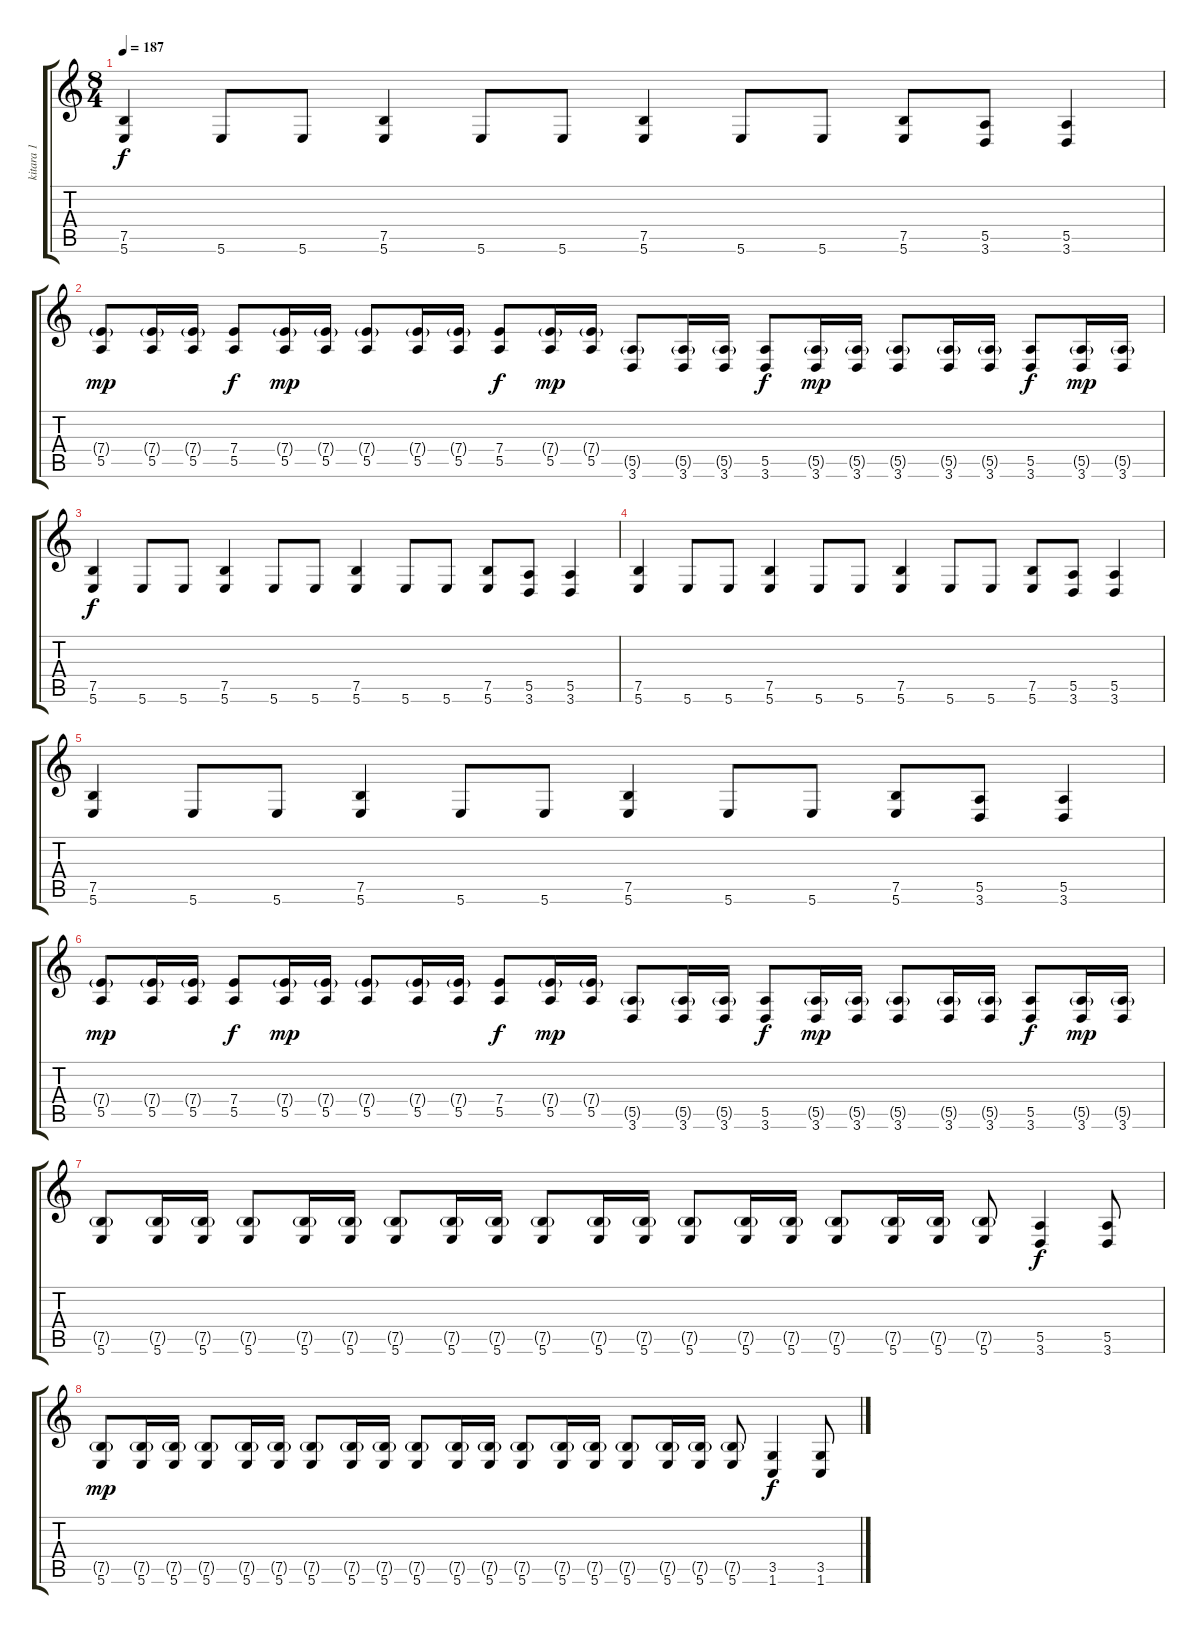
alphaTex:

\track ("kitara 1" "kitara 1") {instrument distortionguitar}
\staff {score tabs}
\tuning (B3 Gb3 D3 A2 E2 B1) {hide}
\ts (8 4)
\tempo 187
\clef g2
\ks c
(7.5 5.6).4{dy f} 5.6.8 5.6.8 (7.5 5.6).4 5.6.8 5.6.8 (7.5 5.6).4 5.6.8 5.6.8 (7.5 5.6).8 (5.5 3.6).8 (5.5 3.6).4 |
(7.4{g} 5.5).8{dy mp} (7.4{g} 5.5).16 (7.4{g} 5.5).16 (7.4 5.5).8{dy f} (7.4{g} 5.5).16{dy mp} (7.4{g} 5.5).16 (7.4{g} 5.5).8 (7.4{g} 5.5).16 (7.4{g} 5.5).16 (7.4 5.5).8{dy f} (7.4{g} 5.5).16{dy mp} (7.4{g} 5.5).16 (5.5{g} 3.6).8 (5.5{g} 3.6).16 (5.5{g} 3.6).16 (5.5 3.6).8{dy f} (5.5{g} 3.6).16{dy mp} (5.5{g} 3.6).16 (5.5{g} 3.6).8 (5.5{g} 3.6).16 (5.5{g} 3.6).16 (5.5 3.6).8{dy f} (5.5{g} 3.6).16{dy mp} (5.5{g} 3.6).16 |
(7.5 5.6).4{dy f} 5.6.8 5.6.8 (7.5 5.6).4 5.6.8 5.6.8 (7.5 5.6).4 5.6.8 5.6.8 (7.5 5.6).8 (5.5 3.6).8 (5.5 3.6).4 |
(7.5 5.6).4 5.6.8 5.6.8 (7.5 5.6).4 5.6.8 5.6.8 (7.5 5.6).4 5.6.8 5.6.8 (7.5 5.6).8 (5.5 3.6).8 (5.5 3.6).4 |
(7.5 5.6).4 5.6.8 5.6.8 (7.5 5.6).4 5.6.8 5.6.8 (7.5 5.6).4 5.6.8 5.6.8 (7.5 5.6).8 (5.5 3.6).8 (5.5 3.6).4 |
(7.4{g} 5.5).8{dy mp} (7.4{g} 5.5).16 (7.4{g} 5.5).16 (7.4 5.5).8{dy f} (7.4{g} 5.5).16{dy mp} (7.4{g} 5.5).16 (7.4{g} 5.5).8 (7.4{g} 5.5).16 (7.4{g} 5.5).16 (7.4 5.5).8{dy f} (7.4{g} 5.5).16{dy mp} (7.4{g} 5.5).16 (5.5{g} 3.6).8 (5.5{g} 3.6).16 (5.5{g} 3.6).16 (5.5 3.6).8{dy f} (5.5{g} 3.6).16{dy mp} (5.5{g} 3.6).16 (5.5{g} 3.6).8 (5.5{g} 3.6).16 (5.5{g} 3.6).16 (5.5 3.6).8{dy f} (5.5{g} 3.6).16{dy mp} (5.5{g} 3.6).16 |
(7.5{g} 5.6).8 (7.5{g} 5.6).16 (7.5{g} 5.6).16 (7.5{g} 5.6).8 (7.5{g} 5.6).16 (7.5{g} 5.6).16 (7.5{g} 5.6).8 (7.5{g} 5.6).16 (7.5{g} 5.6).16 (7.5{g} 5.6).8 (7.5{g} 5.6).16 (7.5{g} 5.6).16 (7.5{g} 5.6).8 (7.5{g} 5.6).16 (7.5{g} 5.6).16 (7.5{g} 5.6).8 (7.5{g} 5.6).16 (7.5{g} 5.6).16 (7.5{g} 5.6).8 (5.5 3.6).4{dy f} (5.5 3.6).8 |
(7.5{g} 5.6).8{dy mp} (7.5{g} 5.6).16 (7.5{g} 5.6).16 (7.5{g} 5.6).8 (7.5{g} 5.6).16 (7.5{g} 5.6).16 (7.5{g} 5.6).8 (7.5{g} 5.6).16 (7.5{g} 5.6).16 (7.5{g} 5.6).8 (7.5{g} 5.6).16 (7.5{g} 5.6).16 (7.5{g} 5.6).8 (7.5{g} 5.6).16 (7.5{g} 5.6).16 (7.5{g} 5.6).8 (7.5{g} 5.6).16 (7.5{g} 5.6).16 (7.5{g} 5.6).8 (3.5 1.6).4{dy f} (3.5 1.6).8
